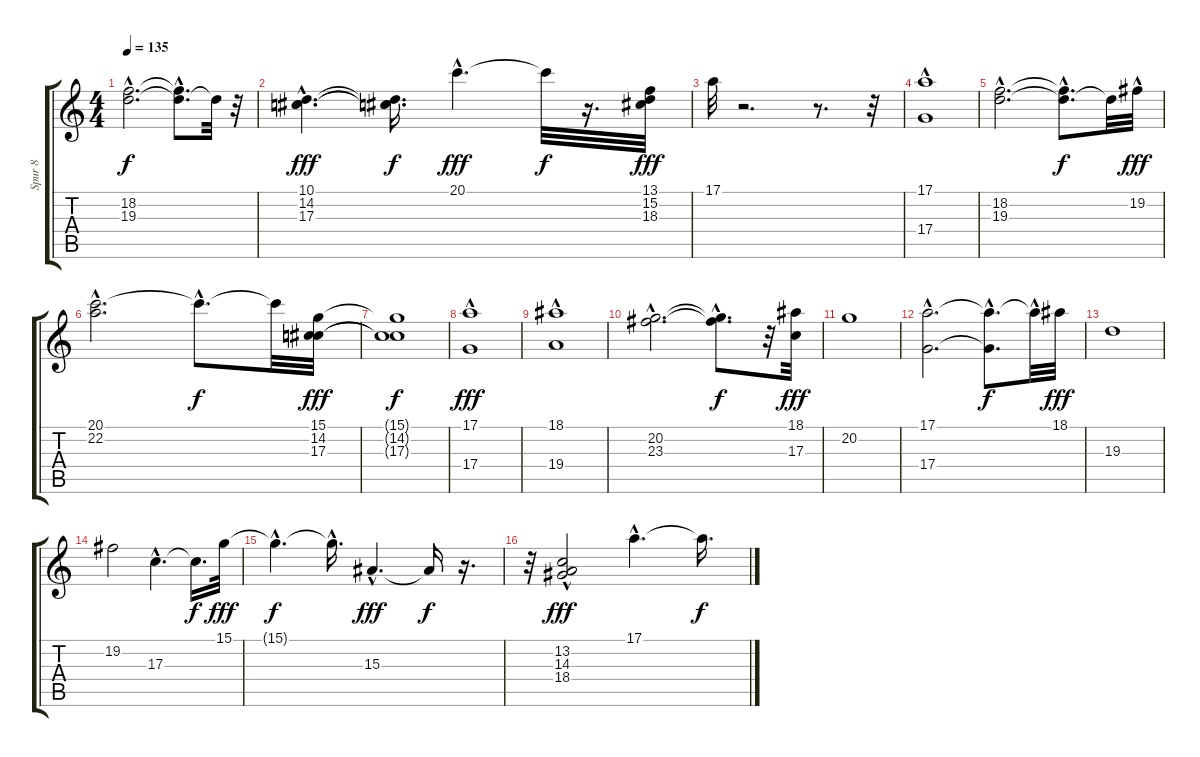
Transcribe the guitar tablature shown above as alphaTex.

\track ("Spur 8" "Spur 8") {instrument rockorgan}
\staff {score tabs}
\tuning (E4 B3 G3 D3 A2 E2) {hide}
\ts (4 4)
\tempo 135
\clef g2
\ks c
(18.2{hac t} 19.3{hac t}).2{d dy f} (18.2{hac t} 19.3{hac t}).8{d} 19.3{t}.32 r.32 |
(10.1{hac} 14.2{hac} 17.3{hac}).4{d dy fff} (10.1{t} 14.2{t} 17.3{t}).16{d dy f} 20.1{hac}.4{d dy fff} 20.1{t}.32{dy f} r.16{d} (13.1 15.2 18.3).32{dy fff} |
17.1.32 r.2{d} r.8{d} r.32 |
(17.1 17.4{hac}).1 |
(18.2{hac} 19.3{hac}).2{d} (18.2{hac t} 19.3{hac t}).8{d dy f} 19.3{t}.32 19.2{hac}.32{dy fff} |
(20.1{hac} 22.2).2{d} 20.1{hac t}.8{d dy f} 20.1{t}.32 (15.1 14.2 17.3).32{dy fff} |
(15.1{t} 14.2{t} 17.3{t}).1{dy f} |
(17.1 17.4{hac}).1{dy fff} |
(18.1{hac} 19.4).1 |
(20.2{hac} 23.3{hac}).2{d} (20.2{hac t} 23.3{hac t}).8{d dy f} r.32 (18.1 17.3).32{dy fff} |
20.2.1 |
(17.1{hac} 17.4{hac}).2{d} (17.1{hac t} 17.4{t}).8{d dy f} 17.1{hac t}.32 18.1.32{dy fff} |
19.3.1 |
19.2.2 17.3{hac}.4{d} 17.3{t}.16{d dy f} 15.1.32{dy fff} |
15.1{hac t}.4{d dy f} 15.1{hac t}.16{d} 15.3{hac}.4{d dy fff} 15.3{t}.16{dy f} r.16{d} |
r.32 (13.2 14.3{hac} 18.4{hac}).2{dy fff} 17.1{hac}.4{d} 17.1{t}.16{d dy f}
